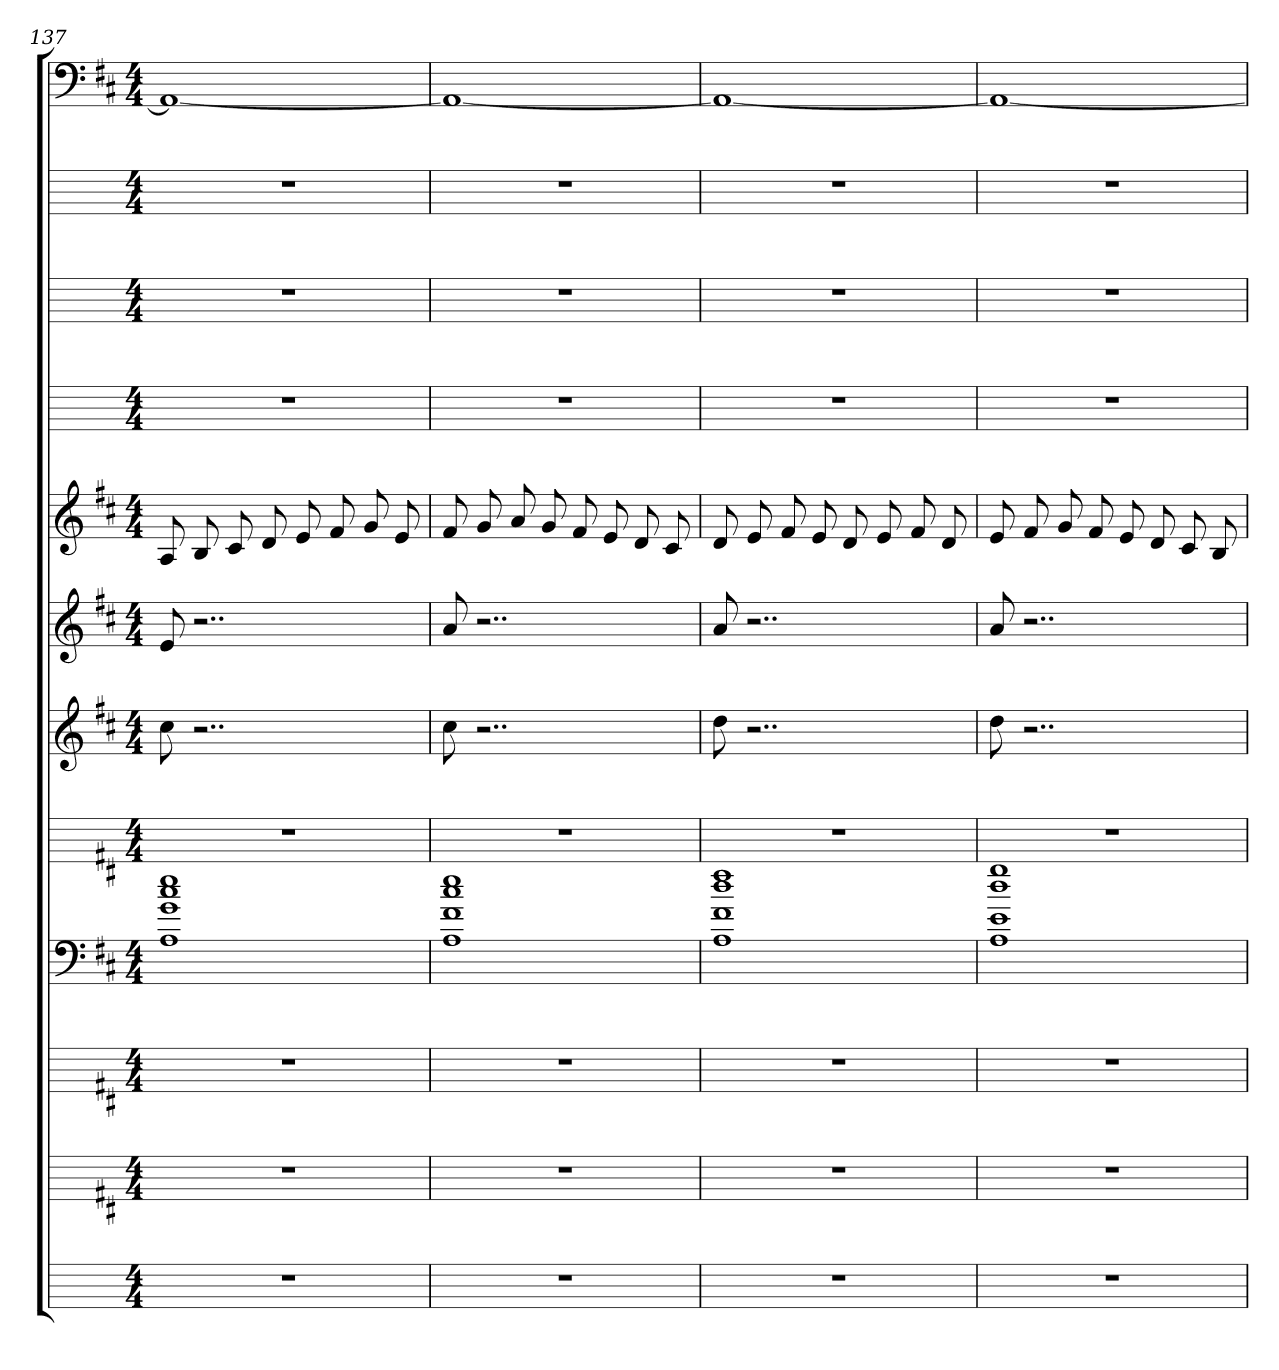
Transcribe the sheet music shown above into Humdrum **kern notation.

**kern	**kern	**kern	**kern	**kern	**kern	**kern	**kern	**kern	**kern	**kern	**kern
*part12	*part11	*part10	*part9	*part8	*part7	*part6	*part5	*part4	*part3	*part2	*part1
*staff12	*staff11	*staff10	*staff9	*staff8	*staff7	*staff6	*staff5	*staff4	*staff3	*staff2	*staff1
*k[]	*k[f#c#]	*k[f#c#]	*k[f#c#]	*k[f#c#]	*k[f#c#]	*k[f#c#]	*k[f#c#]	*k[]	*k[]	*k[]	*k[f#c#]
*M4/4	*M4/4	*M4/4	*M4/4	*M4/4	*M4/4	*M4/4	*M4/4	*M4/4	*M4/4	*M4/4	*M4/4
=137	=137	=137	=137	=137	=137	=137	=137	=137	=137	=137	=137
1r	1r	1r	1A 1g 1cc# 1ee	1r	8cc#	8e	8A	1r	1r	1r	1AA_
.	.	.	.	.	2..r	2..r	8B	.	.	.	.
.	.	.	.	.	.	.	8c#	.	.	.	.
.	.	.	.	.	.	.	8d	.	.	.	.
.	.	.	.	.	.	.	8e	.	.	.	.
.	.	.	.	.	.	.	8f#	.	.	.	.
.	.	.	.	.	.	.	8g	.	.	.	.
.	.	.	.	.	.	.	8e	.	.	.	.
=138	=138	=138	=138	=138	=138	=138	=138	=138	=138	=138	=138
1r	1r	1r	1A 1f# 1cc# 1ee	1r	8cc#	8a	8f#	1r	1r	1r	1AA_
.	.	.	.	.	2..r	2..r	8g	.	.	.	.
.	.	.	.	.	.	.	8a	.	.	.	.
.	.	.	.	.	.	.	8g	.	.	.	.
.	.	.	.	.	.	.	8f#	.	.	.	.
.	.	.	.	.	.	.	8e	.	.	.	.
.	.	.	.	.	.	.	8d	.	.	.	.
.	.	.	.	.	.	.	8c#	.	.	.	.
=139	=139	=139	=139	=139	=139	=139	=139	=139	=139	=139	=139
1r	1r	1r	1A 1f# 1dd 1ff#	1r	8dd	8a	8d	1r	1r	1r	1AA_
.	.	.	.	.	2..r	2..r	8e	.	.	.	.
.	.	.	.	.	.	.	8f#	.	.	.	.
.	.	.	.	.	.	.	8e	.	.	.	.
.	.	.	.	.	.	.	8d	.	.	.	.
.	.	.	.	.	.	.	8e	.	.	.	.
.	.	.	.	.	.	.	8f#	.	.	.	.
.	.	.	.	.	.	.	8d	.	.	.	.
=140	=140	=140	=140	=140	=140	=140	=140	=140	=140	=140	=140
1r	1r	1r	1A 1e 1dd 1gg	1r	8dd	8a	8e	1r	1r	1r	1AA_
.	.	.	.	.	2..r	2..r	8f#	.	.	.	.
.	.	.	.	.	.	.	8g	.	.	.	.
.	.	.	.	.	.	.	8f#	.	.	.	.
.	.	.	.	.	.	.	8e	.	.	.	.
.	.	.	.	.	.	.	8d	.	.	.	.
.	.	.	.	.	.	.	8c#	.	.	.	.
.	.	.	.	.	.	.	8B	.	.	.	.
=	=	=	=	=	=	=	=	=	=	=	=
*-	*-	*-	*-	*-	*-	*-	*-	*-	*-	*-	*-
